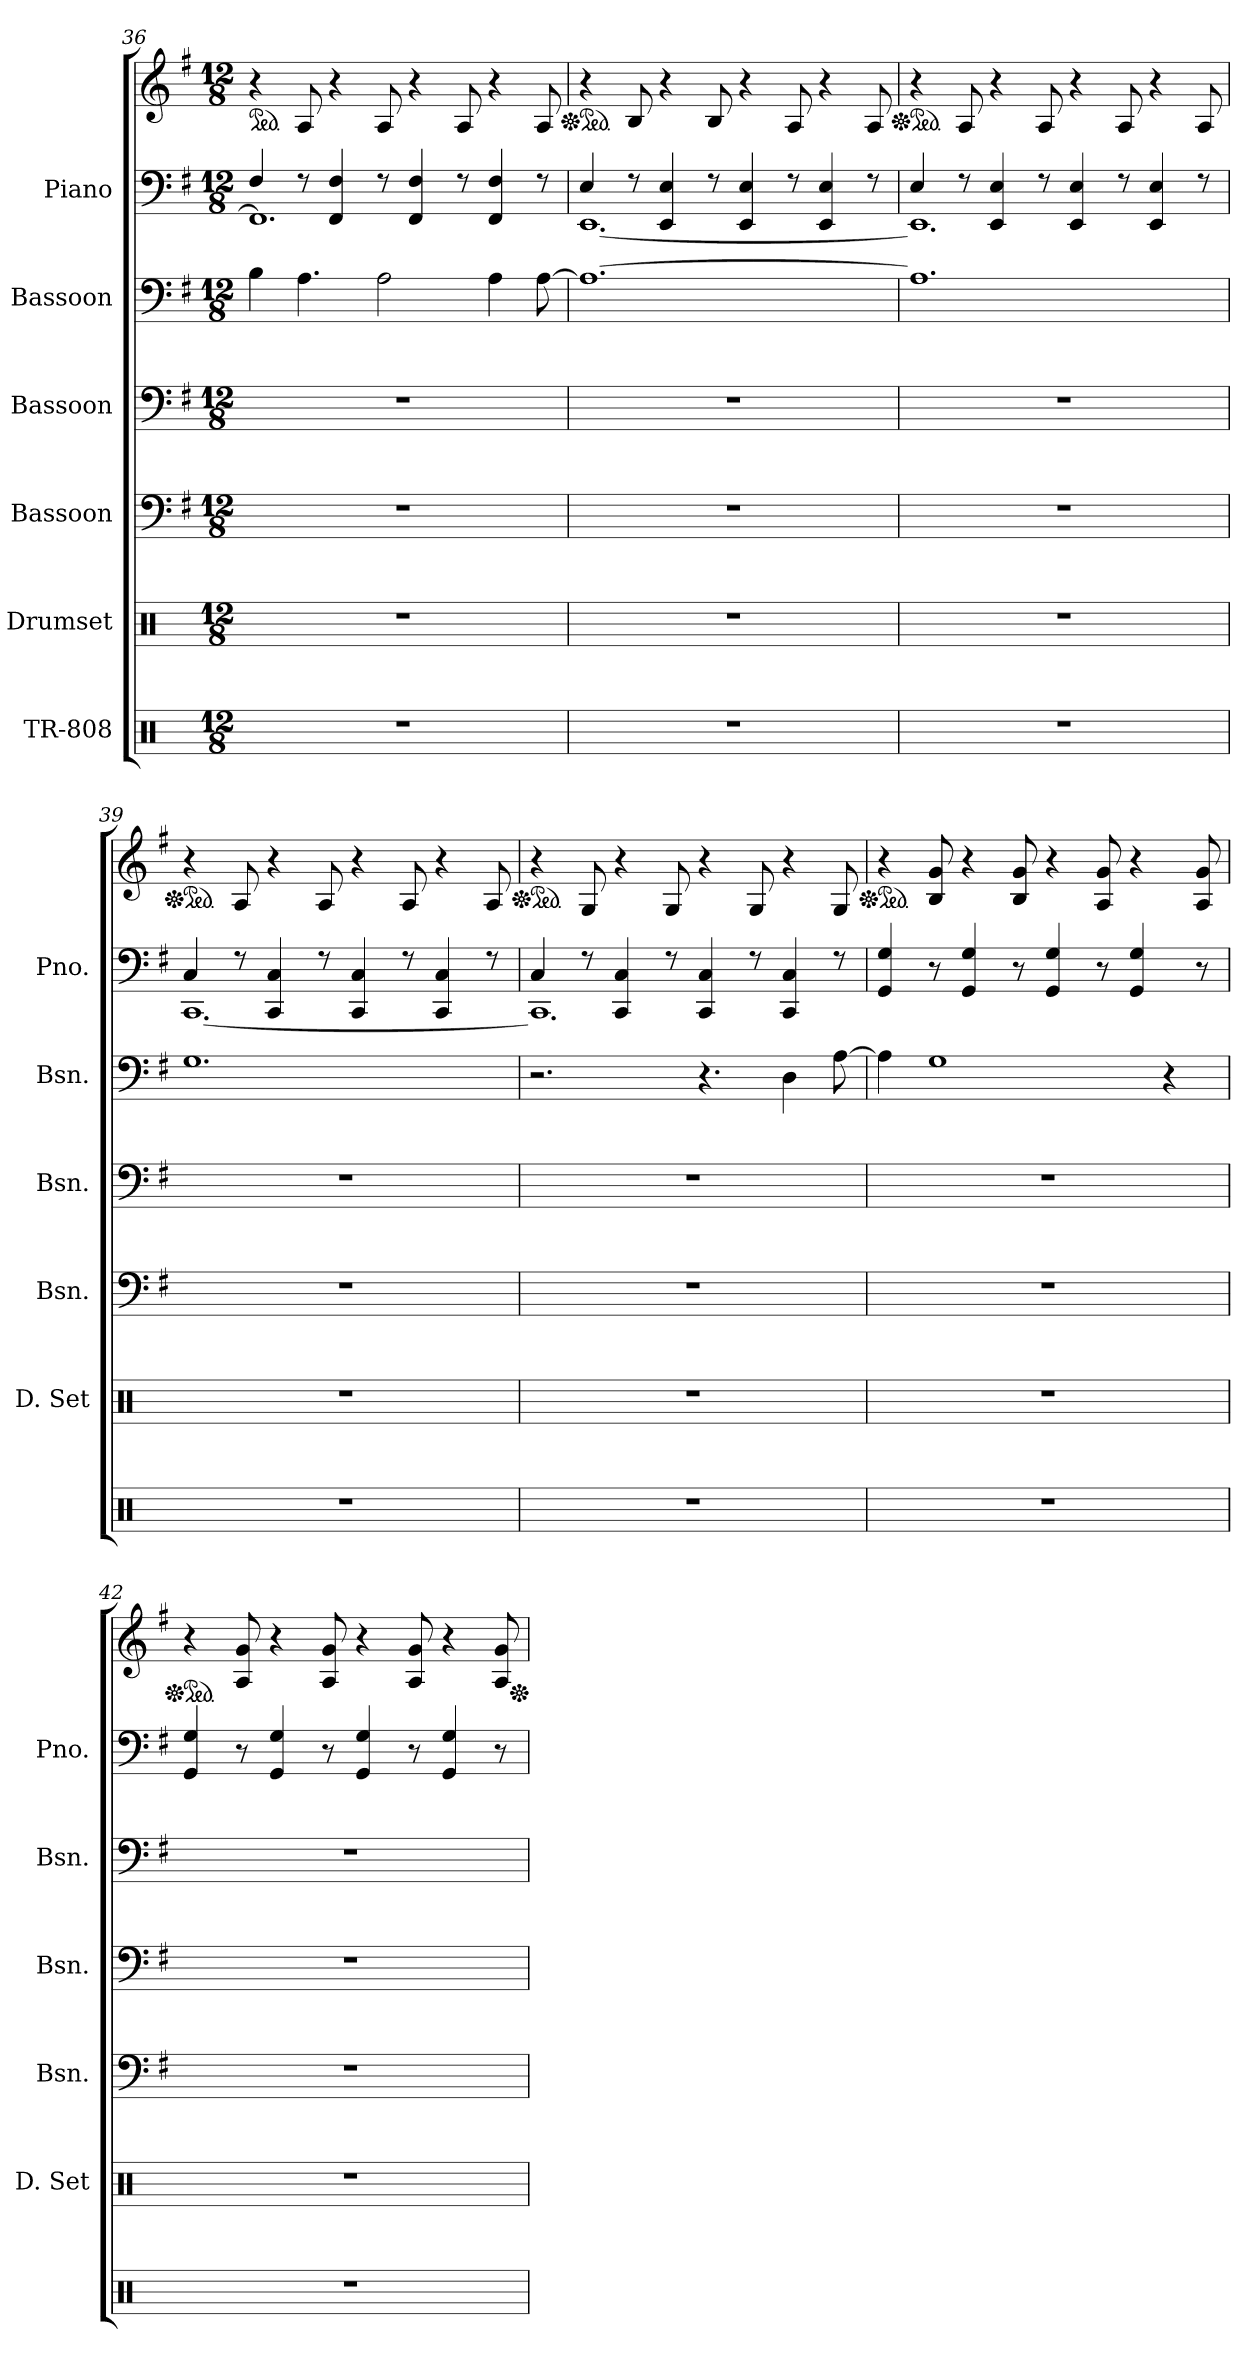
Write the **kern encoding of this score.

**kern	**kern	**kern	**kern	**kern	**kern	**kern
*part6	*part5	*part4	*part3	*part2	*part1	*part1
*staff7	*staff6	*staff5	*staff4	*staff3	*staff2	*staff1
*I"TR-808	*I"Drumset	*I"Bassoon	*I"Bassoon	*I"Bassoon	*I"Piano	*
*	*I'D. Set	*I'Bsn.	*I'Bsn.	*I'Bsn.	*I'Pno.	*
*clefX	*clefX	*clefF4	*clefF4	*clefF4	*clefF4	*clefG2
*k[]	*k[]	*k[f#]	*k[f#]	*k[f#]	*k[f#]	*k[f#]
*M12/8	*M12/8	*M12/8	*M12/8	*M12/8	*M12/8	*M12/8
=36	=36	=36	=36	=36	=36	=36
*	*	*	*	*	*^	*
*	*	*	*	*	*	*	*ped
1.r	1.r	1.r	1.r	4B\	4F#/	1.FF#]	4r
.	.	.	.	4.A\	8r	.	8A/
.	.	.	.	.	4FF#/ 4F#/	.	4r
.	.	.	.	2A\	8r	.	8A/
.	.	.	.	.	4FF#/ 4F#/	.	4r
.	.	.	.	.	8r	.	8A/
.	.	.	.	4A\	4FF#/ 4F#/	.	4r
.	.	.	.	[8A\	8r	.	8A/
!!LO:PB:g=z
=37	=37	=37	=37	=37	=37	=37	=37
*	*	*	*	*	*	*	*Xped
*	*	*	*	*	*	*	*ped
1.r	1.r	1.r	1.r	1.A_	4E/	[1.EE	4r
.	.	.	.	.	8r	.	8B/
.	.	.	.	.	4EE/ 4E/	.	4r
.	.	.	.	.	8r	.	8B/
.	.	.	.	.	4EE/ 4E/	.	4r
.	.	.	.	.	8r	.	8A/
.	.	.	.	.	4EE/ 4E/	.	4r
.	.	.	.	.	8r	.	8A/
=38	=38	=38	=38	=38	=38	=38	=38
*	*	*	*	*	*	*	*Xped
*	*	*	*	*	*	*	*ped
1.r	1.r	1.r	1.r	1.A]	4E/	1.EE]	4r
.	.	.	.	.	8r	.	8A/
.	.	.	.	.	4EE/ 4E/	.	4r
.	.	.	.	.	8r	.	8A/
.	.	.	.	.	4EE/ 4E/	.	4r
.	.	.	.	.	8r	.	8A/
.	.	.	.	.	4EE/ 4E/	.	4r
.	.	.	.	.	8r	.	8A/
=39	=39	=39	=39	=39	=39	=39	=39
*	*	*	*	*	*	*	*Xped
*	*	*	*	*	*	*	*ped
1.r	1.r	1.r	1.r	1.G	4C/	[1.CC	4r
.	.	.	.	.	8r	.	8A/
.	.	.	.	.	4CC/ 4C/	.	4r
.	.	.	.	.	8r	.	8A/
.	.	.	.	.	4CC/ 4C/	.	4r
.	.	.	.	.	8r	.	8A/
.	.	.	.	.	4CC/ 4C/	.	4r
.	.	.	.	.	8r	.	8A/
!!LO:PB:g=z
=40	=40	=40	=40	=40	=40	=40	=40
*	*	*	*	*	*	*	*Xped
*	*	*	*	*	*	*	*ped
1.r	1.r	1.r	1.r	2.r	4C/	1.CC]	4r
.	.	.	.	.	8r	.	8G/
.	.	.	.	.	4CC/ 4C/	.	4r
.	.	.	.	.	8r	.	8G/
.	.	.	.	4.r	4CC/ 4C/	.	4r
.	.	.	.	.	8r	.	8G/
.	.	.	.	4D\	4CC/ 4C/	.	4r
.	.	.	.	[8A\	8r	.	8G/
*	*	*	*	*	*v	*v	*
=41	=41	=41	=41	=41	=41	=41
*	*	*	*	*	*	*Xped
*	*	*	*	*	*	*ped
1.r	1.r	1.r	1.r	4A\]	4GG/ 4G/	4r
.	.	.	.	1G	8r	8B/ 8g/
.	.	.	.	.	4GG/ 4G/	4r
.	.	.	.	.	8r	8B/ 8g/
.	.	.	.	.	4GG/ 4G/	4r
.	.	.	.	.	8r	8A/ 8g/
.	.	.	.	.	4GG/ 4G/	4r
.	.	.	.	4r	.	.
.	.	.	.	.	8r	8A/ 8g/
=42	=42	=42	=42	=42	=42	=42
*	*	*	*	*	*	*Xped
*	*	*	*	*	*	*ped
1.r	1.r	1.r	1.r	1.r	4GG/ 4G/	4r
.	.	.	.	.	8r	8A/ 8g/
.	.	.	.	.	4GG/ 4G/	4r
.	.	.	.	.	8r	8A/ 8g/
.	.	.	.	.	4GG/ 4G/	4r
.	.	.	.	.	8r	8A/ 8g/
.	.	.	.	.	4GG/ 4G/	4r
.	.	.	.	.	8r	8A/ 8g/
*	*	*	*	*	*	*Xped
=	=	=	=	=	=	=
*-	*-	*-	*-	*-	*-	*-
